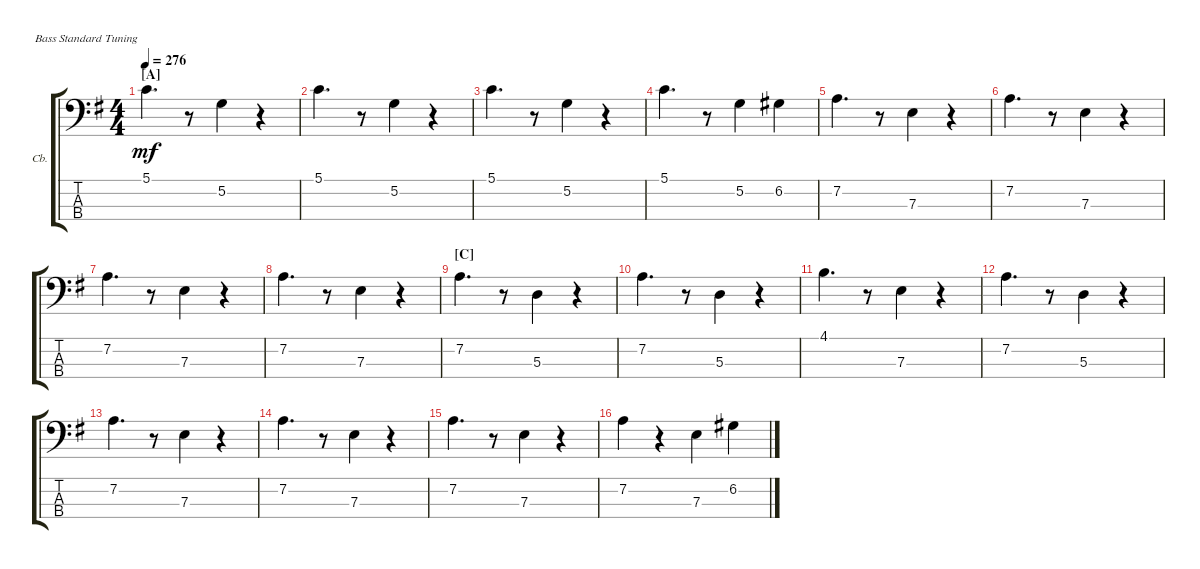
\defaultSystemsLayout 4
\bracketExtendMode groupsimilarinstruments
\firstSystemTrackNameOrientation horizontal
\otherSystemsTrackNameOrientation horizontal
\track ("Contrabass" "Cb.") {instrument acousticbass}
\staff {score tabs}
\tuning (G2 D2 A1 E1)
\ts (4 4)
\section ("A" "")
\tempo 276
\clef f4
\scale
0.25
\ks g
5.1.4{d dy mf} r.8 5.2.4 r.4 |
\scale
0.25 5.1.4{d} r.8 5.2.4 r.4 |
\scale
0.25 5.1.4{d} r.8 5.2.4 r.4 |
\scale
0.25 5.1.4{d} r.8 5.2.4 6.2.4 |
\scale
0.25 7.2.4{d} r.8 7.3.4 r.4 |
\scale
0.25 7.2.4{d} r.8 7.3.4 r.4 |
\scale
0.25 7.2.4{d} r.8 7.3.4 r.4 |
\scale
0.25 7.2.4{d} r.8 7.3.4 r.4 |
\section ("C" "")
\scale
0.25 7.2.4{d} r.8 5.3.4 r.4 |
\scale
0.25 7.2.4{d} r.8 5.3.4 r.4 |
\scale
0.25 4.1.4{d} r.8 7.3.4 r.4 |
\scale
0.25 7.2.4{d} r.8 5.3.4 r.4 |
\scale
0.25 7.2.4{d} r.8 7.3.4 r.4 |
\scale
0.25 7.2.4{d} r.8 7.3.4 r.4 |
\scale
0.25 7.2.4{d} r.8 7.3.4 r.4 |
\scale
0.25 7.2.4 r.4 7.3.4 6.2.4
